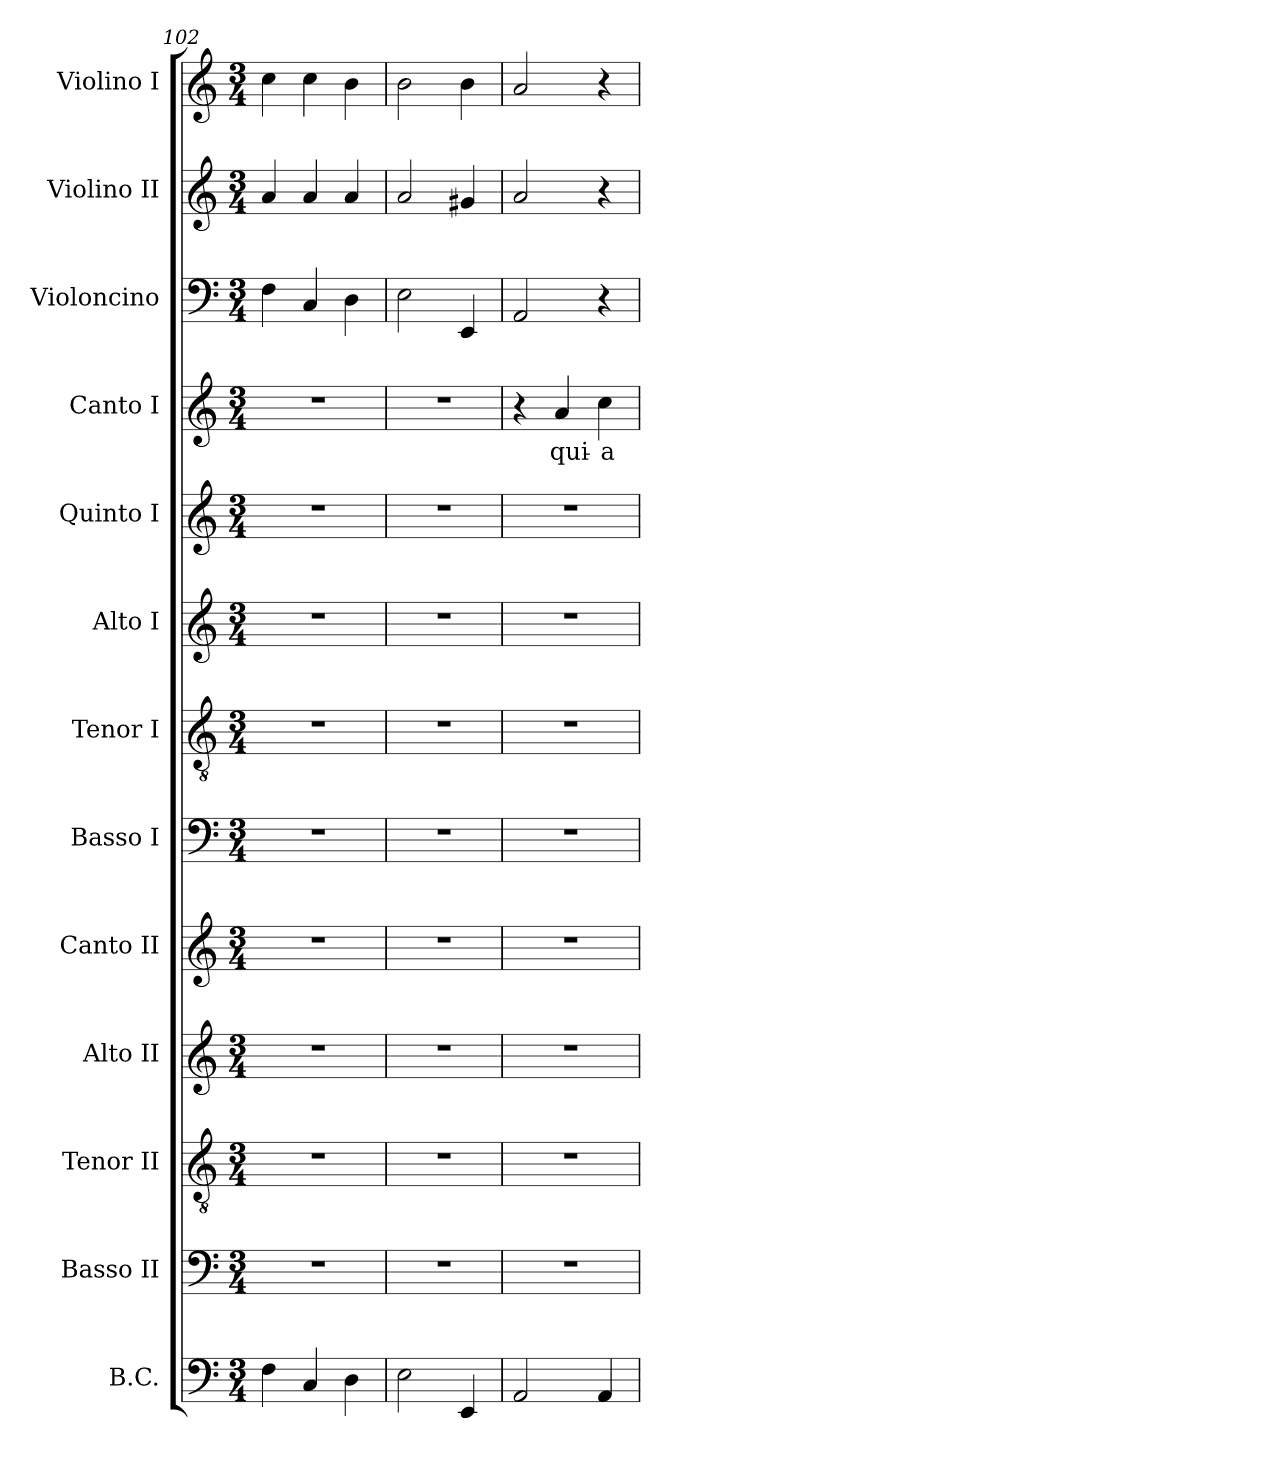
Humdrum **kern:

**kern	**kern	**kern	**kern	**kern	**kern	**kern	**kern	**kern	**kern	**text	**kern	**kern	**kern
*part13	*part12	*part11	*part10	*part9	*part8	*part7	*part6	*part5	*part4	*part4	*part3	*part2	*part1
*staff13	*staff12	*staff11	*staff10	*staff9	*staff8	*staff7	*staff6	*staff5	*staff4	*staff4	*staff3	*staff2	*staff1
*I"B.C.	*I"Basso II	*I"Tenor II	*I"Alto II	*I"Canto II	*I"Basso I	*I"Tenor I	*I"Alto I	*I"Quinto I	*I"Canto I	*	*I"Violoncino	*I"Violino II	*I"Violino I
*I'BC	*I'B 2	*I'T 2	*I'A 2	*I'C 2	*I'B 1	*I'T 1	*I'A 1	*I'Q 1	*I'C 1	*	*	*I'Vln. II	*I'Vln. I
*clefF4	*clefF4	*clefGv2	*clefG2	*clefG2	*clefF4	*clefGv2	*clefG2	*clefG2	*clefG2	*	*clefF4	*clefG2	*clefG2
*k[]	*k[]	*k[]	*k[]	*k[]	*k[]	*k[]	*k[]	*k[]	*k[]	*	*k[]	*k[]	*k[]
*C:	*C:	*C:	*C:	*C:	*C:	*C:	*C:	*C:	*C:	*	*C:	*C:	*C:
*M3/4	*M3/4	*M3/4	*M3/4	*M3/4	*M3/4	*M3/4	*M3/4	*M3/4	*M3/4	*	*M3/4	*M3/4	*M3/4
=102	=102	=102	=102	=102	=102	=102	=102	=102	=102	=102	=102	=102	=102
4F\	2.r	2.r	2.r	2.r	2.r	2.r	2.r	2.r	2.r	.	4F\	4a/	4cc\
4C/	.	.	.	.	.	.	.	.	.	.	4C/	4a/	4cc\
4D\	.	.	.	.	.	.	.	.	.	.	4D\	4a/	4b\
=103	=103	=103	=103	=103	=103	=103	=103	=103	=103	=103	=103	=103	=103
2E\	2.r	2.r	2.r	2.r	2.r	2.r	2.r	2.r	2.r	.	2E\	2a/	2b\
4EE/	.	.	.	.	.	.	.	.	.	.	4EE/	4g#X/	4b\
=104	=104	=104	=104	=104	=104	=104	=104	=104	=104	=104	=104	=104	=104
2AA/	2.r	2.r	2.r	2.r	2.r	2.r	2.r	2.r	4r	.	2AA/	2a/	2a/
!	!	!	!	!	!	!	!	!	!	!LO:LY:b	!	!	!
.	.	.	.	.	.	.	.	.	4a/	qui-	.	.	.
!	!	!	!	!	!	!	!	!	!	!LO:LY:b	!	!	!
4AA/	.	.	.	.	.	.	.	.	4cc\	-a	4r	4r	4r
=	=	=	=	=	=	=	=	=	=	=	=	=	=
*-	*-	*-	*-	*-	*-	*-	*-	*-	*-	*-	*-	*-	*-
